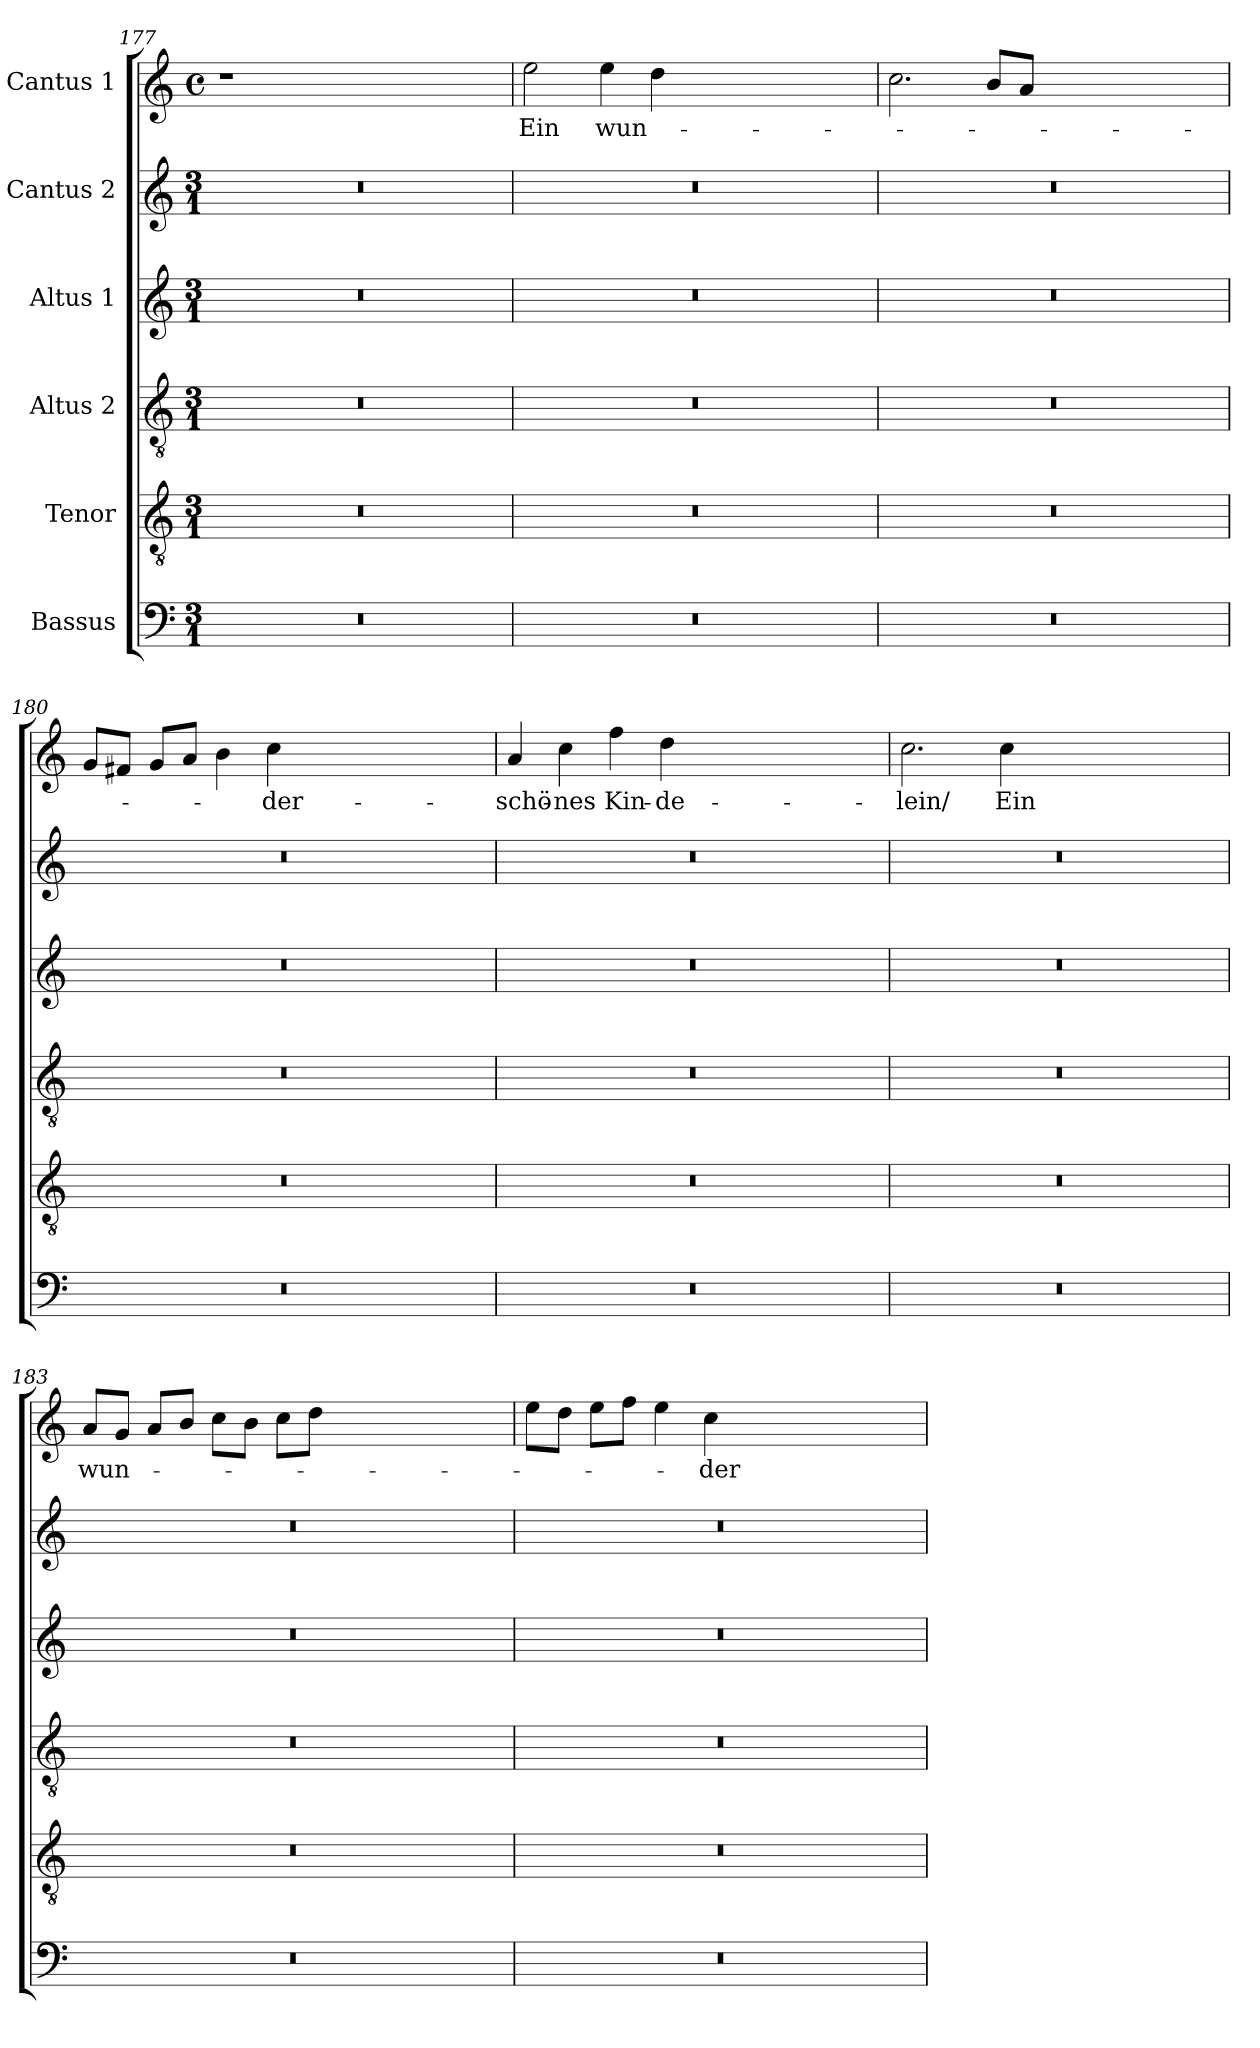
**kern	**kern	**kern	**kern	**kern	**kern	**text
*part6	*part5	*part4	*part3	*part2	*part1	*part1
*staff6	*staff5	*staff4	*staff3	*staff2	*staff1	*staff1
*I"Bassus	*I"Tenor	*I"Altus 2	*I"Altus 1	*I"Cantus 2	*I"Cantus 1	*
!!LO:PB:g=z
*clefF4	*clefGv2	*clefGv2	*clefG2	*clefG2	*clefG2	*
*M3/1	*M3/1	*M3/1	*M3/1	*M3/1	*M4/4	*
*	*	*	*	*	*met(c)	*
=177	=177	=177	=177	=177	=177	=177
0.r	0.r	0.r	0.r	0.r	1r	.
.	.	.	.	.	0ryy	.
=178	=178	=178	=178	=178	=178	=178
!	!	!	!	!	!	!LO:LY:b:cj
0.r	0.r	0.r	0.r	0.r	2ee\	Ein
!	!	!	!	!	!	!LO:LY:b:cj
.	.	.	.	.	4ee\	wun-
.	.	.	.	.	4dd\	.
.	.	.	.	.	0ryy	.
=179	=179	=179	=179	=179	=179	=179
0.r	0.r	0.r	0.r	0.r	2.cc\	.
.	.	.	.	.	8b/L	.
.	.	.	.	.	8a/J	.
.	.	.	.	.	0ryy	.
=180	=180	=180	=180	=180	=180	=180
0.r	0.r	0.r	0.r	0.r	8g/L	.
.	.	.	.	.	8f#X/J	.
.	.	.	.	.	8g/L	.
.	.	.	.	.	8a/J	.
.	.	.	.	.	4b\	.
!	!	!	!	!	!	!LO:LY:b:cj
.	.	.	.	.	4cc\	-der-
.	.	.	.	.	0ryy	.
=181	=181	=181	=181	=181	=181	=181
!	!	!	!	!	!	!LO:LY:b:cj
0.r	0.r	0.r	0.r	0.r	4a/	-schö-
!	!	!	!	!	!	!LO:LY:b:rj
.	.	.	.	.	4cc\	-nes
!	!	!	!	!	!	!LO:LY:b:cj
.	.	.	.	.	4ff\	Kin-
!	!	!	!	!	!	!LO:LY:b:cj
.	.	.	.	.	4dd\	-de-
.	.	.	.	.	0ryy	.
=182	=182	=182	=182	=182	=182	=182
!	!	!	!	!	!	!LO:LY:b:cj
0.r	0.r	0.r	0.r	0.r	2.cc\	-lein/
!	!	!	!	!	!	!LO:LY:b:cj
.	.	.	.	.	4cc\	Ein
.	.	.	.	.	0ryy	.
!!LO:LB:g=z
=183	=183	=183	=183	=183	=183	=183
!	!	!	!	!	!	!LO:LY:b:cj
0.r	0.r	0.r	0.r	0.r	8a/L	wun-
.	.	.	.	.	8g/J	.
.	.	.	.	.	8a/L	.
.	.	.	.	.	8b/J	.
.	.	.	.	.	8cc\L	.
.	.	.	.	.	8b\J	.
.	.	.	.	.	8cc\L	.
.	.	.	.	.	8dd\J	.
.	.	.	.	.	0ryy	.
=184	=184	=184	=184	=184	=184	=184
0.r	0.r	0.r	0.r	0.r	8ee\L	.
.	.	.	.	.	8dd\J	.
.	.	.	.	.	8ee\L	.
.	.	.	.	.	8ff\J	.
.	.	.	.	.	4ee\	.
!	!	!	!	!	!	!LO:LY:b:cj
.	.	.	.	.	4cc\	-der-
.	.	.	.	.	0ryy	.
=	=	=	=	=	=	=
*-	*-	*-	*-	*-	*-	*-
